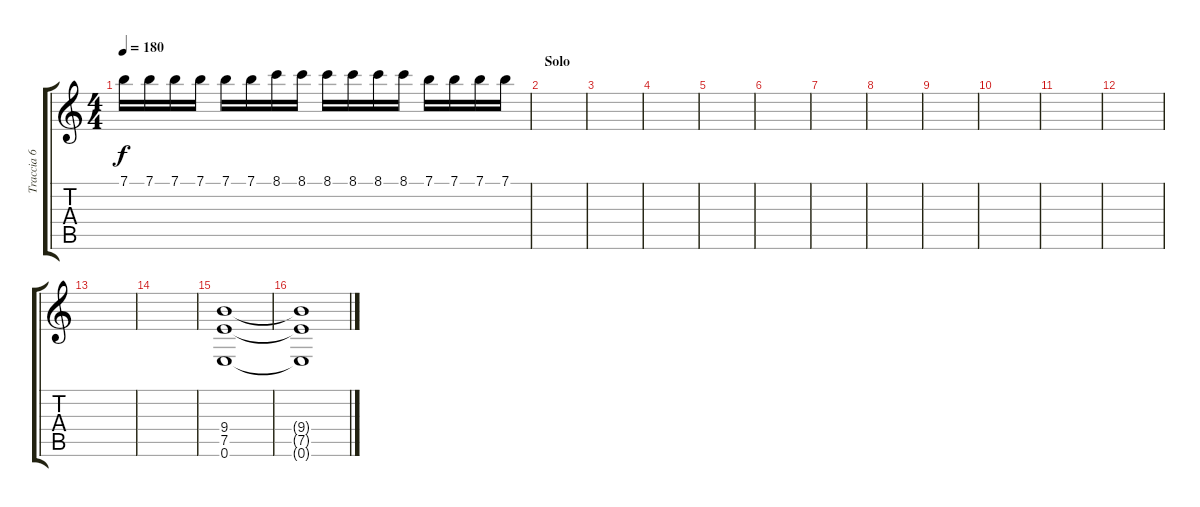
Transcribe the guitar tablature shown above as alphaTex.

\track ("Traccia 6" "Traccia 6") {instrument overdrivenguitar}
\staff {score tabs}
\tuning (E4 B3 G3 D3 A2 E2) {hide}
\ts (4 4)
\tempo 180
\clef g2
\ks c
7.1.16{dy f} 7.1.16 7.1.16 7.1.16 7.1.16 7.1.16 8.1.16 8.1.16 8.1.16 8.1.16 8.1.16 8.1.16 7.1.16 7.1.16 7.1.16 7.1.16 |
\section ("" "Solo")
|
|
|
|
|
|
|
|
|
|
|
|
|
(9.4 7.5 0.6).1 |
(9.4{t} 7.5{t} 0.6{t}).1
